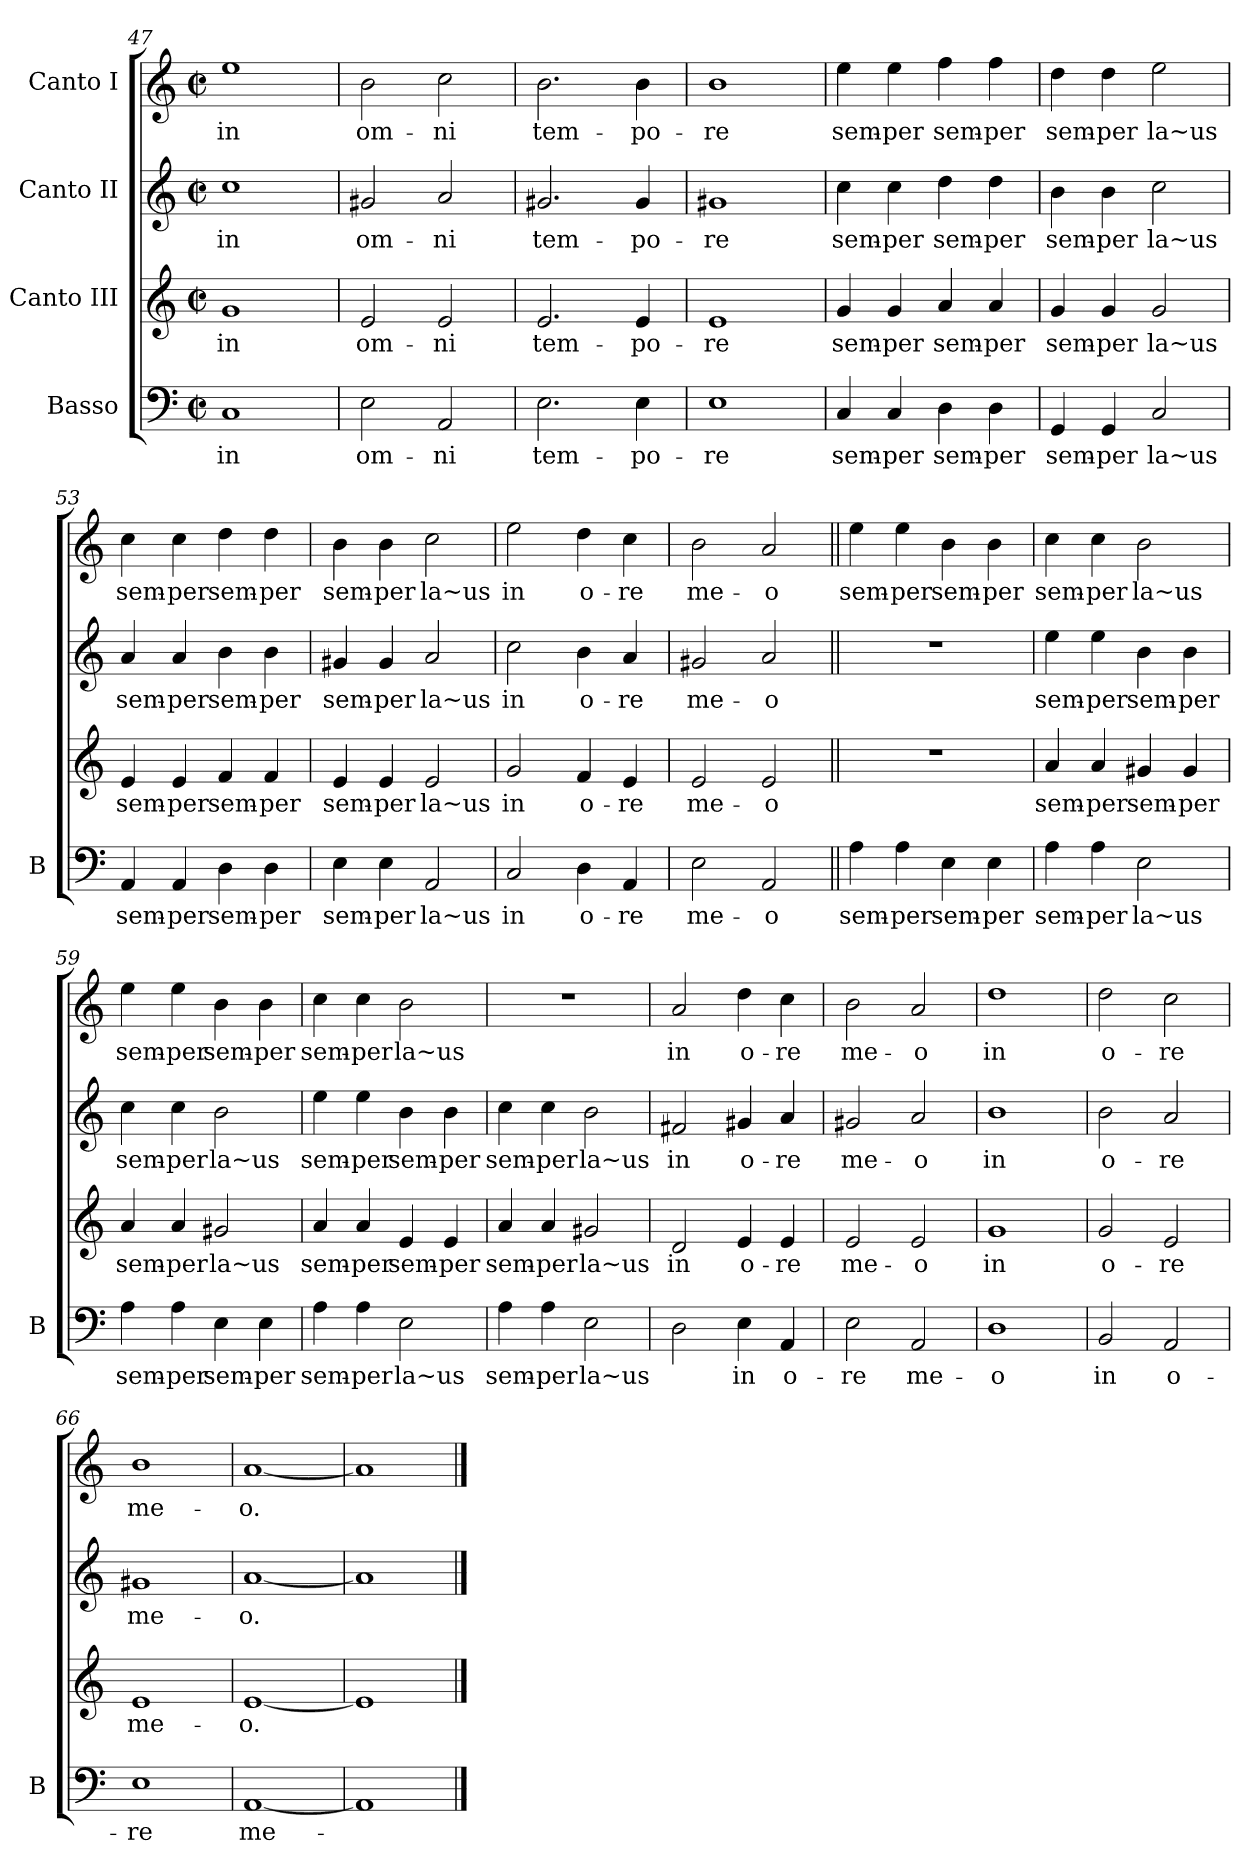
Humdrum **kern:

**kern	**text	**kern	**text	**kern	**text	**kern	**text
*part4	*part4	*part3	*part3	*part2	*part2	*part1	*part1
*staff4	*staff4	*staff3	*staff3	*staff2	*staff2	*staff1	*staff1
*I"Basso	*	*I"Canto III	*	*I"Canto II	*	*I"Canto I	*
*I'B	*	*	*	*	*	*	*
*clefF4	*	*clefG2	*	*clefG2	*	*clefG2	*
*k[]	*	*k[]	*	*k[]	*	*k[]	*
*M2/2	*	*M2/2	*	*M2/2	*	*M2/2	*
*met(c|)	*	*met(c|)	*	*met(c|)	*	*met(c|)	*
=47	=47	=47	=47	=47	=47	=47	=47
1C	in	1g	in	1cc	in	1ee	in
=48	=48	=48	=48	=48	=48	=48	=48
2E\	om-	2e/	om-	2g#X/	om-	2b\	om-
2AA/	-ni	2e/	-ni	2a/	-ni	2cc\	-ni
=49	=49	=49	=49	=49	=49	=49	=49
2.E\	tem-	2.e/	tem-	2.g#X/	tem-	2.b\	tem-
4E\	-po-	4e/	-po-	4g#/	-po-	4b\	-po-
=50	=50	=50	=50	=50	=50	=50	=50
1E	-re	1e	-re	1g#X	-re	1b	-re
=51	=51	=51	=51	=51	=51	=51	=51
4C/	sem-	4g/	sem-	4cc\	sem-	4ee\	sem-
4C/	-per	4g/	-per	4cc\	-per	4ee\	-per
4D\	sem-	4a/	sem-	4dd\	sem-	4ff\	sem-
4D\	-per	4a/	-per	4dd\	-per	4ff\	-per
=52	=52	=52	=52	=52	=52	=52	=52
4GG/	sem-	4g/	sem-	4b\	sem-	4dd\	sem-
4GG/	-per	4g/	-per	4b\	-per	4dd\	-per
2C/	la~us	2g/	la~us	2cc\	la~us	2ee\	la~us
=53	=53	=53	=53	=53	=53	=53	=53
4AA/	sem-	4e/	sem-	4a/	sem-	4cc\	sem-
4AA/	-per	4e/	-per	4a/	-per	4cc\	-per
4D\	sem-	4f/	sem-	4b\	sem-	4dd\	sem-
4D\	-per	4f/	-per	4b\	-per	4dd\	-per
=54	=54	=54	=54	=54	=54	=54	=54
4E\	sem-	4e/	sem-	4g#X/	sem-	4b\	sem-
4E\	-per	4e/	-per	4g#/	-per	4b\	-per
2AA/	la~us	2e/	la~us	2a/	la~us	2cc\	la~us
=55	=55	=55	=55	=55	=55	=55	=55
2C/	in	2g/	in	2cc\	in	2ee\	in
4D\	o-	4f/	o-	4b\	o-	4dd\	o-
4AA/	-re	4e/	-re	4a/	-re	4cc\	-re
=56	=56	=56	=56	=56	=56	=56	=56
2E\	me-	2e/	me-	2g#X/	me-	2b\	me-
2AA/	-o	2e/	-o	2a/	-o	2a/	-o
=57||	=57||	=57||	=57||	=57||	=57||	=57||	=57||
4A\	sem-	1r	.	1r	.	4ee\	sem-
4A\	-per	.	.	.	.	4ee\	-per
4E\	sem-	.	.	.	.	4b\	sem-
4E\	-per	.	.	.	.	4b\	-per
=58	=58	=58	=58	=58	=58	=58	=58
4A\	sem-	4a/	sem-	4ee\	sem-	4cc\	sem-
4A\	-per	4a/	-per	4ee\	-per	4cc\	-per
2E\	la~us	4g#X/	sem-	4b\	sem-	2b\	la~us
.	.	4g#/	-per	4b\	-per	.	.
=59	=59	=59	=59	=59	=59	=59	=59
4A\	sem-	4a/	sem-	4cc\	sem-	4ee\	sem-
4A\	-per	4a/	-per	4cc\	-per	4ee\	-per
4E\	sem-	2g#X/	la~us	2b\	la~us	4b\	sem-
4E\	-per	.	.	.	.	4b\	-per
=60	=60	=60	=60	=60	=60	=60	=60
4A\	sem-	4a/	sem-	4ee\	sem-	4cc\	sem-
4A\	-per	4a/	-per	4ee\	-per	4cc\	-per
2E\	la~us	4e/	sem-	4b\	sem-	2b\	la~us
.	.	4e/	-per	4b\	-per	.	.
=61	=61	=61	=61	=61	=61	=61	=61
4A\	sem-	4a/	sem-	4cc\	sem-	1r	.
4A\	-per	4a/	-per	4cc\	-per	.	.
2E\	la~us	2g#X/	la~us	2b\	la~us	.	.
=62	=62	=62	=62	=62	=62	=62	=62
2D\	.	2d/	in	2f#X/	in	2a/	in
4E\	in	4e/	o-	4g#X/	o-	4dd\	o-
4AA/	o-	4e/	-re	4a/	-re	4cc\	-re
=63	=63	=63	=63	=63	=63	=63	=63
2E\	-re	2e/	me-	2g#X/	me-	2b\	me-
2AA/	me-	2e/	-o	2a/	-o	2a/	-o
=64	=64	=64	=64	=64	=64	=64	=64
1D	-o	1g	in	1b	in	1dd	in
=65	=65	=65	=65	=65	=65	=65	=65
2BB/	in	2g/	o-	2b\	o-	2dd\	o-
2AA/	o-	2e/	-re	2a/	-re	2cc\	-re
=66	=66	=66	=66	=66	=66	=66	=66
1E	-re	1e	me-	1g#X	me-	1b	me-
=67	=67	=67	=67	=67	=67	=67	=67
[1AA	me-	[1e	-o.	[1a	-o.	[1a	-o.
=68	=68	=68	=68	=68	=68	=68	=68
1AA]	.	1e]	.	1a]	.	1a]	.
==	==	==	==	==	==	==	==
*-	*-	*-	*-	*-	*-	*-	*-
